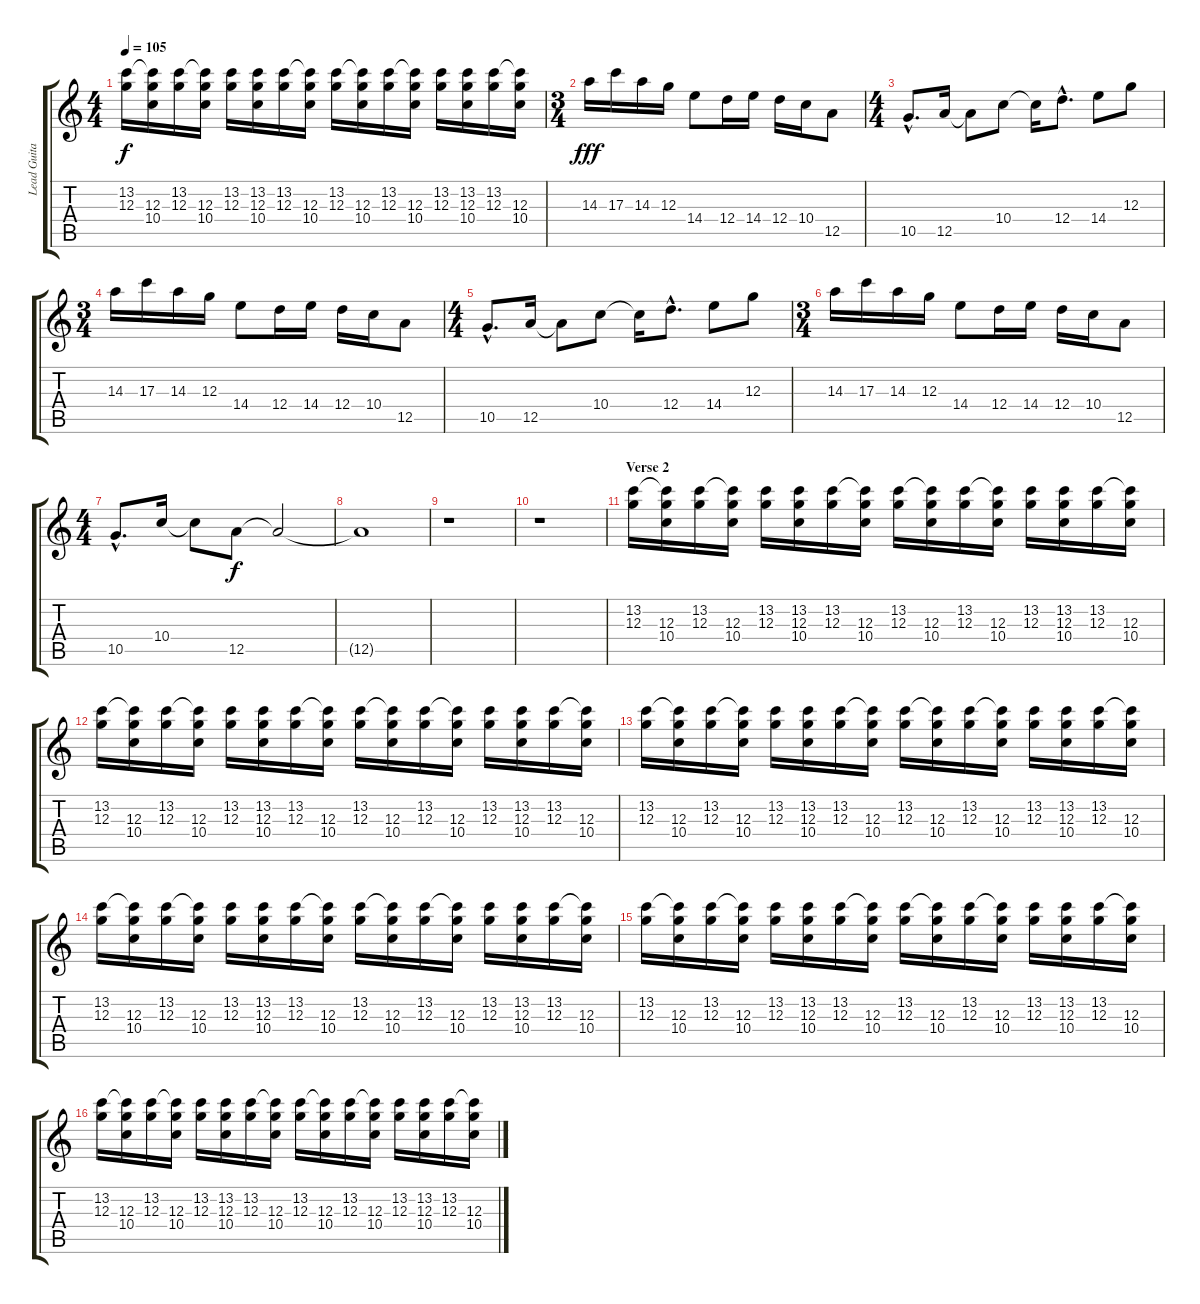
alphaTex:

\track ("Lead Guitar" "Lead Guita") {instrument overdrivenguitar}
\staff {score tabs}
\tuning (E4 B3 G3 D3 A2 E2) {hide}
\ts (4 4)
\tempo 105
\clef g2
\ks c
(13.2 12.3).16{dy f} (13.2{t} 12.3 10.4).16 (13.2 12.3).16 (13.2{t} 12.3 10.4).16 (13.2 12.3).16 (13.2 12.3 10.4).16 (13.2 12.3).16 (13.2{t} 12.3 10.4).16 (13.2 12.3).16 (13.2{t} 12.3 10.4).16 (13.2 12.3).16 (13.2{t} 12.3 10.4).16 (13.2 12.3).16 (13.2 12.3 10.4).16 (13.2 12.3).16 (13.2{t} 12.3 10.4).16 |
\ts (3 4)
14.3.16{dy fff volume 14 instrument synthbrass2} 17.3.16 14.3.16 12.3.16 14.4.8 12.4.16 14.4.16 12.4.16 10.4.16 12.5.8 |
\ts (4 4)
10.5{hac}.8{d} 12.5.16 12.5{t}.8 10.4.8 10.4{t}.16 12.4{hac}.8{d} 14.4.8 12.3.8 |
\ts (3 4)
14.3.16 17.3.16 14.3.16 12.3.16 14.4.8 12.4.16 14.4.16 12.4.16 10.4.16 12.5.8 |
\ts (4 4)
10.5{hac}.8{d} 12.5.16 12.5{t}.8 10.4.8 10.4{t}.16 12.4{hac}.8{d} 14.4.8 12.3.8 |
\ts (3 4)
14.3.16 17.3.16 14.3.16 12.3.16 14.4.8 12.4.16 14.4.16 12.4.16 10.4.16 12.5.8 |
\ts (4 4)
10.5{hac}.8{d} 10.4.16 10.4{t}.8 12.5.8{dy f} 12.5{t}.2 |
12.5{t}.1 |
r.1 |
r.1 |
\section ("" "Verse 2")
(13.2 12.3).16{volume 9 balance 9 instrument distortionguitar} (13.2{t} 12.3 10.4).16 (13.2 12.3).16 (13.2{t} 12.3 10.4).16 (13.2 12.3).16 (13.2 12.3 10.4).16 (13.2 12.3).16 (13.2{t} 12.3 10.4).16 (13.2 12.3).16 (13.2{t} 12.3 10.4).16 (13.2 12.3).16 (13.2{t} 12.3 10.4).16 (13.2 12.3).16 (13.2 12.3 10.4).16 (13.2 12.3).16 (13.2{t} 12.3 10.4).16 |
(13.2 12.3).16 (13.2{t} 12.3 10.4).16 (13.2 12.3).16 (13.2{t} 12.3 10.4).16 (13.2 12.3).16 (13.2 12.3 10.4).16 (13.2 12.3).16 (13.2{t} 12.3 10.4).16 (13.2 12.3).16 (13.2{t} 12.3 10.4).16 (13.2 12.3).16 (13.2{t} 12.3 10.4).16 (13.2 12.3).16 (13.2 12.3 10.4).16 (13.2 12.3).16 (13.2{t} 12.3 10.4).16 |
(13.2 12.3).16 (13.2{t} 12.3 10.4).16 (13.2 12.3).16 (13.2{t} 12.3 10.4).16 (13.2 12.3).16 (13.2 12.3 10.4).16 (13.2 12.3).16 (13.2{t} 12.3 10.4).16 (13.2 12.3).16 (13.2{t} 12.3 10.4).16 (13.2 12.3).16 (13.2{t} 12.3 10.4).16 (13.2 12.3).16 (13.2 12.3 10.4).16 (13.2 12.3).16 (13.2{t} 12.3 10.4).16 |
(13.2 12.3).16 (13.2{t} 12.3 10.4).16 (13.2 12.3).16 (13.2{t} 12.3 10.4).16 (13.2 12.3).16 (13.2 12.3 10.4).16 (13.2 12.3).16 (13.2{t} 12.3 10.4).16 (13.2 12.3).16 (13.2{t} 12.3 10.4).16 (13.2 12.3).16 (13.2{t} 12.3 10.4).16 (13.2 12.3).16 (13.2 12.3 10.4).16 (13.2 12.3).16 (13.2{t} 12.3 10.4).16 |
(13.2 12.3).16 (13.2{t} 12.3 10.4).16 (13.2 12.3).16 (13.2{t} 12.3 10.4).16 (13.2 12.3).16 (13.2 12.3 10.4).16 (13.2 12.3).16 (13.2{t} 12.3 10.4).16 (13.2 12.3).16 (13.2{t} 12.3 10.4).16 (13.2 12.3).16 (13.2{t} 12.3 10.4).16 (13.2 12.3).16 (13.2 12.3 10.4).16 (13.2 12.3).16 (13.2{t} 12.3 10.4).16 |
(13.2 12.3).16 (13.2{t} 12.3 10.4).16 (13.2 12.3).16 (13.2{t} 12.3 10.4).16 (13.2 12.3).16 (13.2 12.3 10.4).16 (13.2 12.3).16 (13.2{t} 12.3 10.4).16 (13.2 12.3).16 (13.2{t} 12.3 10.4).16 (13.2 12.3).16 (13.2{t} 12.3 10.4).16 (13.2 12.3).16 (13.2 12.3 10.4).16 (13.2 12.3).16 (13.2{t} 12.3 10.4).16
